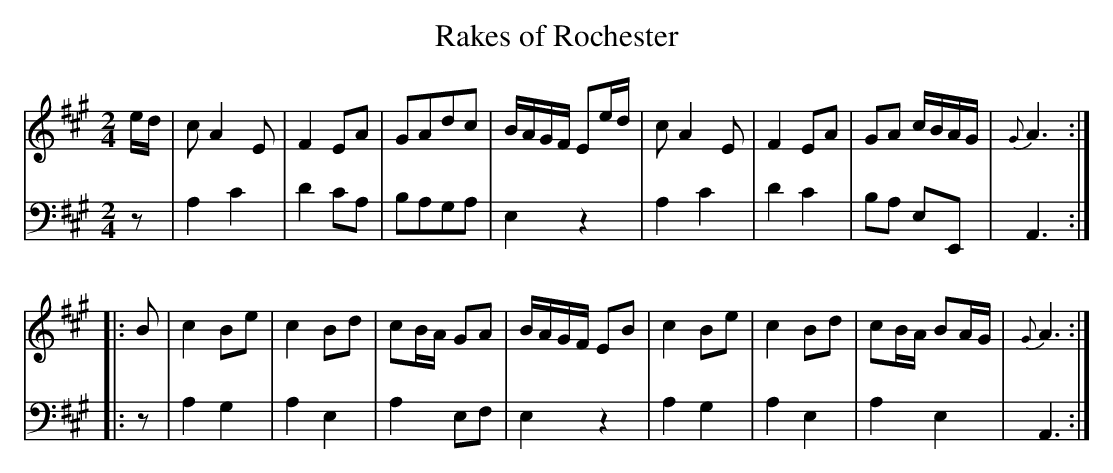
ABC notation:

X:1
T:Rakes of Rochester
M:2/4
L:1/8
K:A
V:1
e/d/|c A2 E|F2 EA|GAdc|B/A/G/F/ Ee/d/|c A2 E|F2 EA|GA c/B/A/G/|{G}A3:|
|:B|c2 Be|c2 Bd|cB/A/ GA|B/A/G/F/ EB|c2 Be|c2 Bd|cB/A/ BA/G/|{G}A3:|
V:2 clef=bass
z|A,2C2|D2 CA,|B,A,G,A,|E,2 z2|A,2C2|D2C2|B,A, E,E,,|A,,3:|
|:z|A,2G,2|A,2E,2|A,2 E,F,|E,2 z2|A,2G,2|A,2E,2|A,2E,2|A,,3:|]
